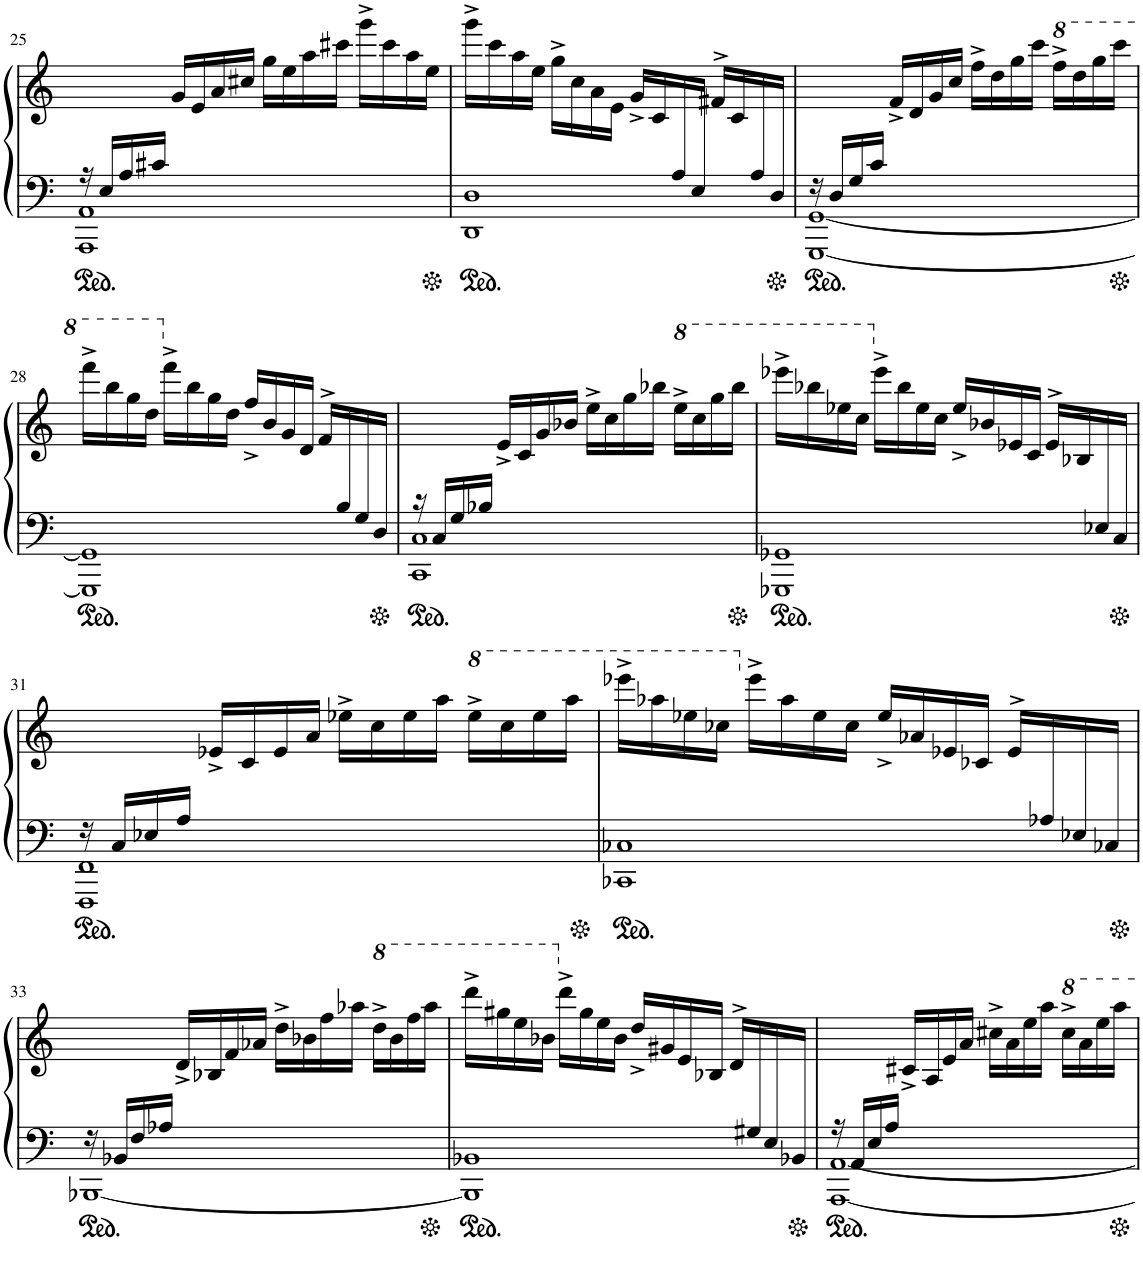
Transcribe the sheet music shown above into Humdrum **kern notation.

**kern	**kern
*part1	*part1
*staff2	*staff1
*I"피아노	*
!!LO:PB:g=z
*clefF4	*clefG2
*k[]	*k[]
*M4/4	*M4/4
=25	=25
*^	*
16r	1AAA 1AA	4ryy
16E/LL	.	.
16A/	.	.
16c#X/JJ	.	.
4ryy	.	16g/LL
.	.	16e/
.	.	16a/
.	.	16cc#X/JJ
2ryy	.	16gg\LL
.	.	16ee\
.	.	16aa\
.	.	16ccc#X\JJ
.	.	16ggg^\LL
.	.	16ccc#\
.	.	16aa\
.	.	16ee\JJ
=26	=26	=26
*	*^	*^
8ryy	2.ryy	1DD 1D	16ggg^\LL	2.ryy
.	.	.	16ccc\	.
.	.	.	16aa\	.
.	.	.	16ee\JJ	.
.	.	.	16gg^\LL	.
.	.	.	16cc\	.
.	.	.	16a\	.
.	.	.	16e\JJ	.
.	.	.	16g^/LL	.
.	.	.	16c/	.
16A/	.	.	8ryy	.
16E/JJ	.	.	.	.
4ryy	8ryy	.	16ryy	16f#X^/LL
.	.	.	16ryy	16c/
.	16A/	.	16ryy	8ryy
.	16D/JJ	.	16ryy	.
*	*v	*v	*	*
*	*	*v	*v
=27	=27	=27
16r	[1GGG [1GG	4ryy
16D/LL	.	.
16G/	.	.
16c/JJ	.	.
4ryy	.	16f^/LL
.	.	16d/
.	.	16g/
.	.	16cc/JJ
2ryy	.	16ff^\LL
.	.	16dd\
.	.	16gg\
.	.	16ccc\JJ
*	*	*8va
.	.	16fff^\LL
.	.	16ddd\
.	.	16ggg\
.	.	16cccc\JJ
!!LO:LB:g=z
=28	=28	=28
*	*	*^
2.ryy	1GGG] 1GG]	16ffff^\LL	2.ryy
.	.	16bbb\	.
.	.	16ggg\	.
.	.	16ddd\JJ	.
*	*	*X8va	*
.	.	16fff^\LL	.
.	.	16bb\	.
.	.	16gg\	.
.	.	16dd\JJ	.
.	.	16ff^/LL	.
.	.	16b/	.
.	.	16g/	.
.	.	16d/JJ	.
16ryy	.	16ryy	16f^/LL
16B/	.	16ryy	8.ryy
16G/	.	16ryy	.
16D/JJ	.	16ryy	.
*	*	*v	*v
=29	=29	=29
16r	1CC 1C	4ryy
16C/LL	.	.
16G/	.	.
16B-X/JJ	.	.
4ryy	.	16e^/LL
.	.	16c/
.	.	16g/
.	.	16b-X/JJ
2ryy	.	16ee^\LL
.	.	16cc\
.	.	16gg\
.	.	16bb-X\JJ
*	*	*8va
.	.	16eee^\LL
.	.	16ccc\
.	.	16ggg\
.	.	16bbb-\JJ
=30	=30	=30
*	*	*^
2.ryy	1GGG-X^ 1GG-X^	16eeee-X^\LL	2.ryy
.	.	16bbb-X\	.
.	.	16eee-X\	.
.	.	16ccc\JJ	.
*	*	*X8va	*
.	.	16eee-^\LL	.
.	.	16bb-\	.
.	.	16ee-\	.
.	.	16cc\JJ	.
.	.	16ee-^/LL	.
.	.	16b-X/	.
.	.	16e-X/	.
.	.	16c/JJ	.
8ryy	.	16ryy	16e-^/LL
.	.	16ryy	16B-X/
16E-X/	.	16ryy	8ryy
16C/JJ	.	16ryy	.
*	*	*v	*v
!!LO:LB:g=z
=31	=31	=31
16r	1FFF^ 1FF^	4ryy
16C/LL	.	.
16E-X/	.	.
16A/JJ	.	.
4ryy	.	16e-X^/LL
.	.	16c/
.	.	16e-/
.	.	16a/JJ
2ryy	.	16ee-X^\LL
.	.	16cc\
.	.	16ee-\
.	.	16aa\JJ
*	*	*8va
.	.	16eee-^\LL
.	.	16ccc\
.	.	16eee-\
.	.	16aaa\JJ
=32	=32	=32
*	*	*^
2.ryy	1CC-X^ 1C-X^	16eeee-X^\LL	2.ryy
.	.	16aaa-X\	.
.	.	16eee-X\	.
.	.	16ccc-X\JJ	.
*	*	*X8va	*
.	.	16eee-^\LL	.
.	.	16aa-\	.
.	.	16ee-\	.
.	.	16cc-\JJ	.
.	.	16ee-^/LL	.
.	.	16a-X/	.
.	.	16e-X/	.
.	.	16c-X/JJ	.
16ryy	.	16ryy	16e-^/LL
16A-X/	.	16ryy	8.ryy
16E-X/	.	16ryy	.
16C-X/JJ	.	16ryy	.
*	*	*v	*v
!!LO:LB:g=z
=33	=33	=33
16r	[1BBB-X^	4ryy
16BB-X/LL	.	.
16F/	.	.
16A-X/JJ	.	.
4ryy	.	16d^/LL
.	.	16B-X/
.	.	16f/
.	.	16a-X/JJ
2ryy	.	16dd^\LL
.	.	16b-X\
.	.	16ff\
.	.	16aa-X\JJ
*	*	*8va
.	.	16ddd^\LL
.	.	16bb-\
.	.	16fff\
.	.	16aaa-\JJ
=34	=34	=34
*	*	*^
2.ryy	1BBB-]^ 1BB-X^	16dddd^\LL	2.ryy
.	.	16ggg#X\	.
.	.	16eee\	.
.	.	16bb-X\JJ	.
*	*	*X8va	*
.	.	16ddd^\LL	.
.	.	16gg#\	.
.	.	16ee\	.
.	.	16b-\JJ	.
.	.	16dd^/LL	.
.	.	16g#X/	.
.	.	16e/	.
.	.	16B-X/JJ	.
16ryy	.	16ryy	16d^/LL
16G#X/	.	16ryy	8.ryy
16E/	.	16ryy	.
16BB-X/JJ	.	16ryy	.
*	*	*v	*v
=35	=35	=35
16r	[1AAA^ [1AA^	4ryy
16AA/LL	.	.
16E/	.	.
16A/JJ	.	.
4ryy	.	16c#X^/LL
.	.	16A/
.	.	16e/
.	.	16a/JJ
2ryy	.	16cc#X^\LL
.	.	16a\
.	.	16ee\
.	.	16aa\JJ
.	.	16ccc#^\LL
.	.	16aa\
.	.	16eee\
.	.	16aaa\JJ
*v	*v	*
=	=
*-	*-
